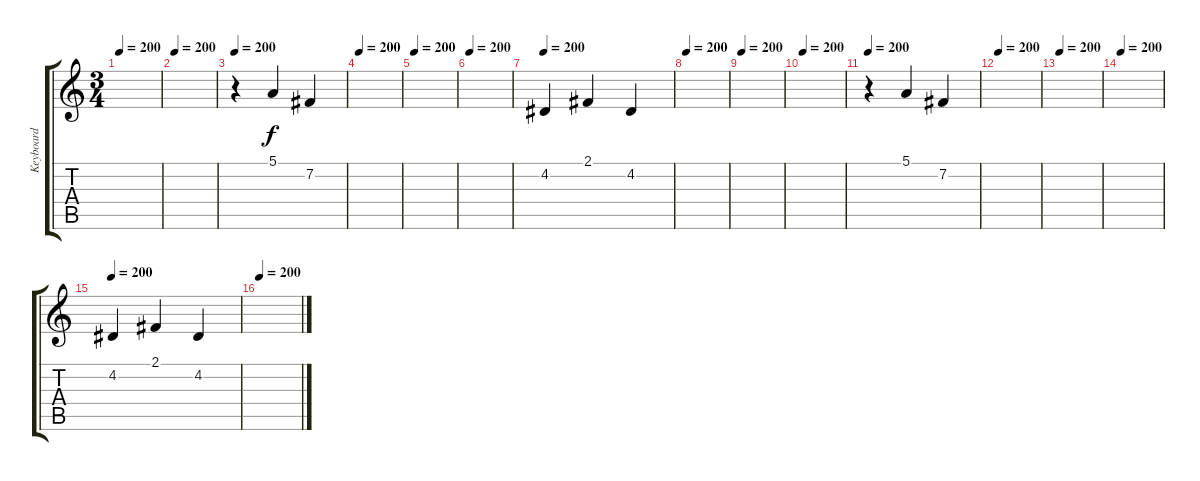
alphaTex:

\track ("Keyboard" "Keyboard") {instrument stringensemble1}
\staff {score tabs}
\tuning (E4 B3 G3 D3 A2 E2) {hide}
\ts (3 4)
\tempo 200
\clef g2
\ks c
|
\tempo 200
|
\tempo 200
r.4 5.1.4 7.2.4 |
\tempo 200
|
\tempo 200
|
\tempo 200
|
\tempo 200
4.2.4 2.1.4 4.2.4 |
\tempo 200
|
\tempo 200
|
\tempo 200
|
\tempo 200
r.4 5.1.4 7.2.4 |
\tempo 200
|
\tempo 200
|
\tempo 200
|
\tempo 200
4.2.4 2.1.4 4.2.4 |
\tempo 200
